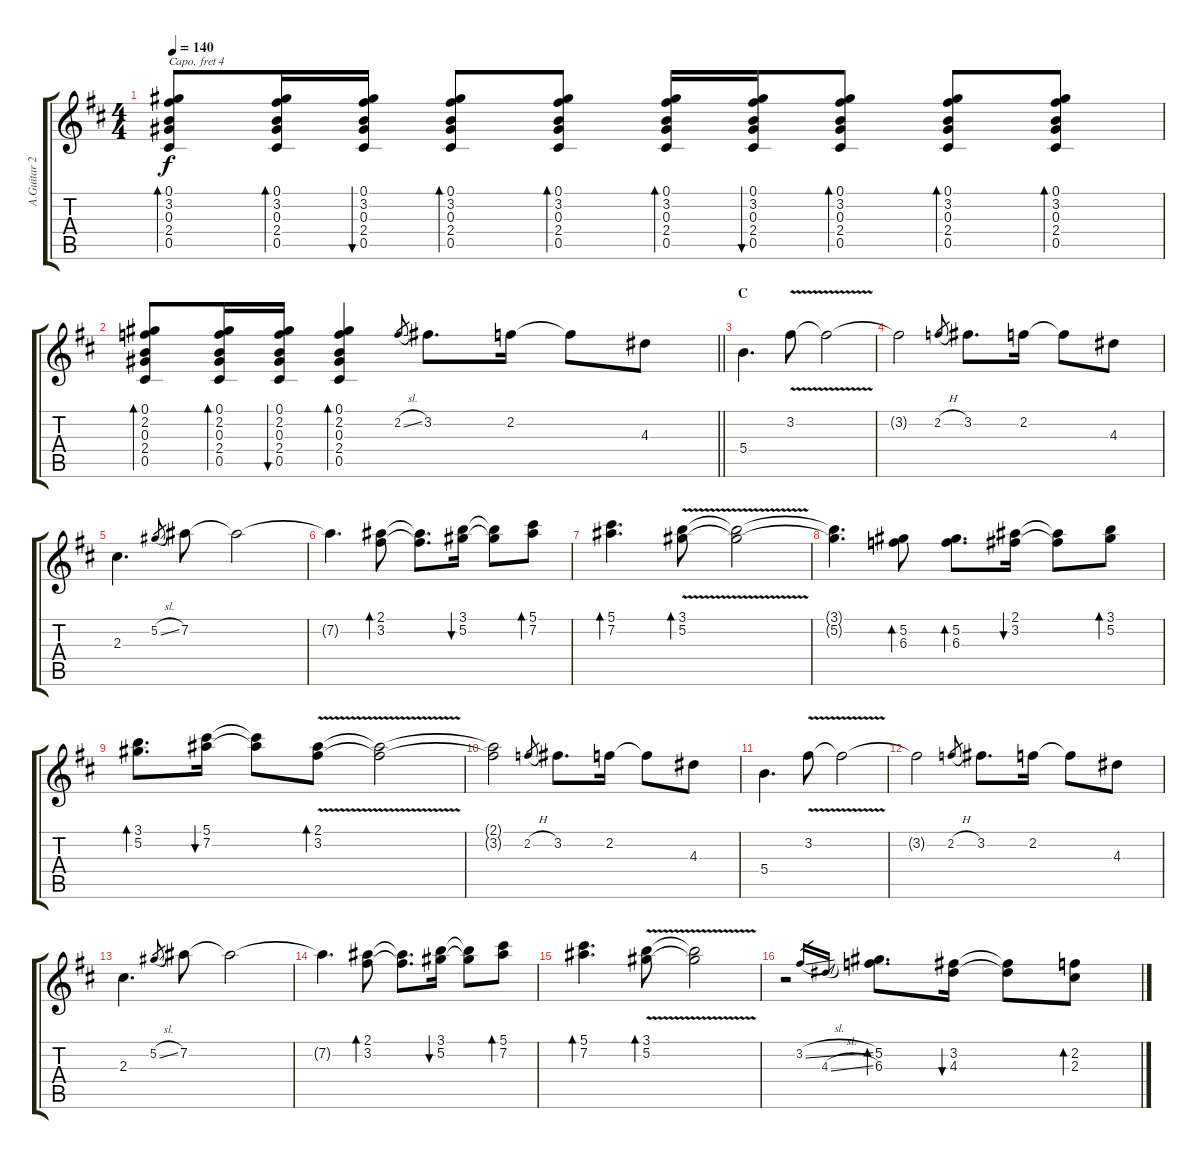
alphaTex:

\track ("A.Guitar 2" "A.Guitar 2") {instrument acousticguitarsteel}
\staff {score tabs}
\capo 4
\tuning (E4 B3 G3 D3 A2 E2) {hide}
\ts (4 4)
\tempo 140
\clef g2
\ks d
(0.1 3.2 0.3 2.4 0.5).8{bd 30 dy f} (0.1 3.2 0.3 2.4 0.5).16{bd 30} (0.1 3.2 0.3 2.4 0.5).16{bu 30} (0.1 3.2 0.3 2.4 0.5).8{bd 30} (0.1 3.2 0.3 2.4 0.5).8{bd 30} (0.1 3.2 0.3 2.4 0.5).16{bd 30} (0.1 3.2 0.3 2.4 0.5).16{bu 30} (0.1 3.2 0.3 2.4 0.5).8{bd 30} (0.1 3.2 0.3 2.4 0.5).8{bd 30} (0.1 3.2 0.3 2.4 0.5).8{bd 30} |
\barLineRight lightlight
(0.1 2.2 0.3 2.4 0.5).8{bd 30} (0.1 2.2 0.3 2.4 0.5).16{bd 30} (0.1 2.2 0.3 2.4 0.5).16{bu 30} (0.1 2.2 0.3 2.4 0.5).4{bd 30} 2.2{sl}.8{gr} 3.2.8{d volume 16} 2.2.16 2.2{t}.8 4.3.8 |
\section ("" "C")
5.4.4{d} 3.2{v}.8 3.2{t}.2 |
3.2{t}.2 2.2{h}.8{gr} 3.2.8{d} 2.2.16 2.2{t}.8 4.3.8 |
2.3.4{d} 5.2{sl}.8{gr} 7.2.8 7.2{t}.2 |
7.2{t}.4{d} (2.1 3.2).8{bd 30} (2.1{t} 3.2{t}).8{d} (3.1 5.2).16{bu 30} (3.1{t} 5.2{t}).8 (5.1 7.2).8{bd 30} |
(5.1 7.2).4{d bd 30} (3.1{v} 5.2{v}).8{bd 30} (3.1{t} 5.2{t}).2 |
(3.1{t} 5.2{t}).4{d} (5.2 6.3).8{bd 30} (5.2 6.3).8{d bd 30} (2.1 3.2).16{bu 30} (2.1{t} 3.2{t}).8 (3.1 5.2).8{bd 30} |
(3.1 5.2).8{d bd 30} (5.1 7.2).16{bu 30} (5.1{t} 7.2{t}).8 (2.1{v} 3.2{v}).8{bd 30} (2.1{t} 3.2{t}).2 |
(2.1{t} 3.2{t}).2 2.2{h}.8{gr} 3.2.8{d} 2.2.16 2.2{t}.8 4.3.8 |
5.4.4{d} 3.2{v}.8 3.2{t}.2 |
3.2{t}.2 2.2{h}.8{gr} 3.2.8{d} 2.2.16 2.2{t}.8 4.3.8 |
2.3.4{d} 5.2{sl}.8{gr} 7.2.8 7.2{t}.2 |
7.2{t}.4{d} (2.1 3.2).8{bd 30} (2.1{t} 3.2{t}).8{d} (3.1 5.2).16{bu 30} (3.1{t} 5.2{t}).8 (5.1 7.2).8{bd 30} |
(5.1 7.2).4{d bd 30} (3.1{v} 5.2{v}).8{bd 30} (3.1{t} 5.2{t}).2 |
r.2 3.2{sl}.16{gr} 4.3{sl}.16{gr} (5.2 6.3).8{d bd 30} (3.2 4.3).16{bu 30} (3.2{t} 4.3{t}).8 (2.2 2.3).8{bd 30}
